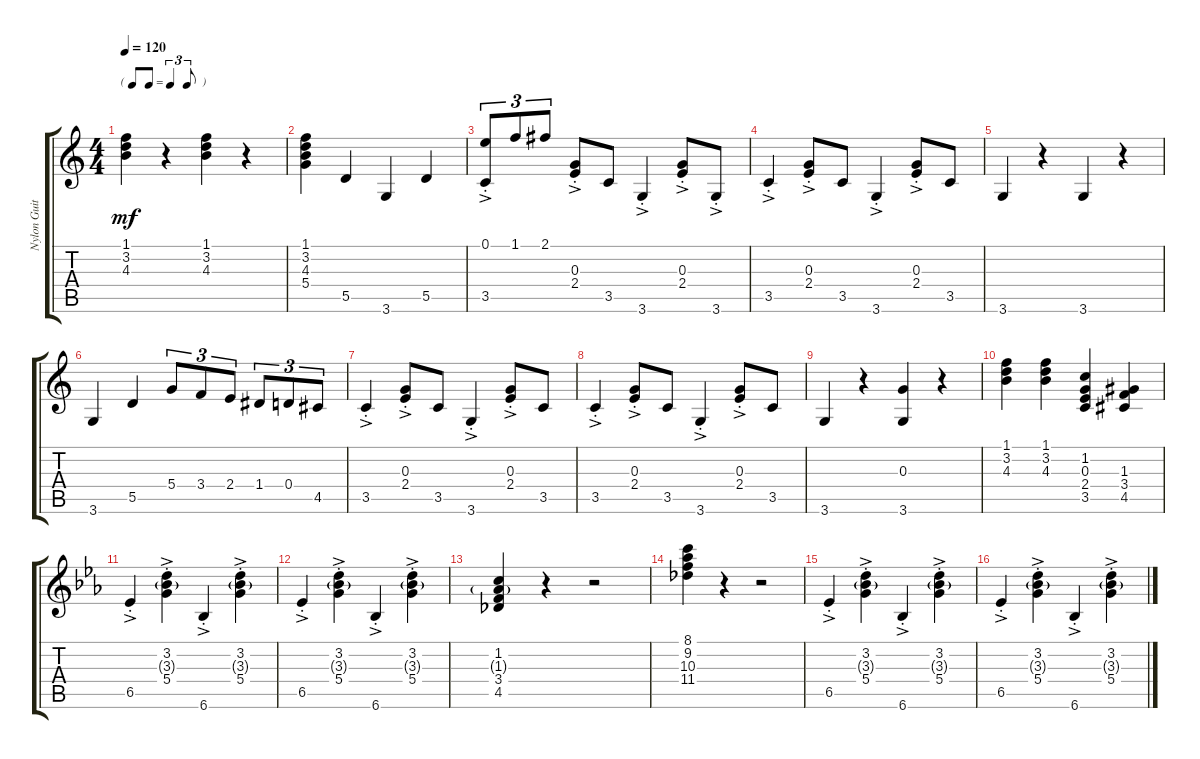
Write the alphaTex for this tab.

\track ("Nylon Guitar" "Nylon Guit") {instrument acousticguitarnylon}
\staff {score tabs}
\tuning (E4 B3 G3 D3 A2 E2) {hide}
\ts (4 4)
\tf triplet8th
\tempo 120
\clef g2
\ks c
(1.1 3.2 4.3).4{dy mf} r.4 (1.1 3.2 4.3).4 r.4 |
(1.1 3.2 4.3 5.4).4 5.5.4 3.6.4 5.5.4 |
(0.1 3.5{ac st}).8{tu (3 2)} 1.1.8{tu (3 2)} 2.1.8{tu (3 2)} (0.3{ac st} 2.4).8 3.5.8 3.6{ac st}.4 (0.3{ac st} 2.4{ac st}).8 3.6{ac st}.8 |
3.5{ac st}.4 (0.3{ac st} 2.4{ac st}).8 3.5.8 3.6{ac st}.4 (0.3{ac st} 2.4{ac st}).8 3.5.8 |
3.6.4 r.4 3.6.4 r.4 |
3.6.4 5.5.4 5.4.8{tu (3 2)} 3.4.8{tu (3 2)} 2.4.8{tu (3 2)} 1.4.8{tu (3 2)} 0.4.8{tu (3 2)} 4.5.8{tu (3 2)} |
3.5{ac st}.4 (0.3{ac st} 2.4{ac st}).8 3.5.8 3.6{ac st}.4 (0.3{ac st} 2.4{ac st}).8 3.5.8 |
3.5{ac st}.4 (0.3{ac st} 2.4{ac st}).8 3.5.8 3.6{ac st}.4 (0.3{ac st} 2.4{ac st}).8 3.5.8 |
3.6.4 r.4 (0.3 3.6).4 r.4 |
(1.1 3.2 4.3).4 (1.1 3.2 4.3).4 (1.2 0.3 2.4 3.5).4 (1.3 3.4 4.5).4 |
\ks eb
6.5{ac st}.4 (3.2 3.3{g} 5.4{ac st}).4 6.6{ac st}.4 (3.2{ac st} 3.3{g} 5.4{ac st}).4 |
6.5{ac st}.4 (3.2 3.3{g} 5.4{ac st}).4 6.6{ac st}.4 (3.2{ac st} 3.3{g} 5.4{ac st}).4 |
(1.2 1.3{g} 3.4 4.5).4 r.4 r.2 |
(8.1 9.2 10.3 11.4).4 r.4 r.2 |
6.5{ac st}.4 (3.2 3.3{g} 5.4{ac st}).4 6.6{ac st}.4 (3.2{ac st} 3.3{g} 5.4{ac st}).4 |
6.5{ac st}.4 (3.2 3.3{g} 5.4{ac st}).4 6.6{ac st}.4 (3.2{ac st} 3.3{g} 5.4{ac st}).4
